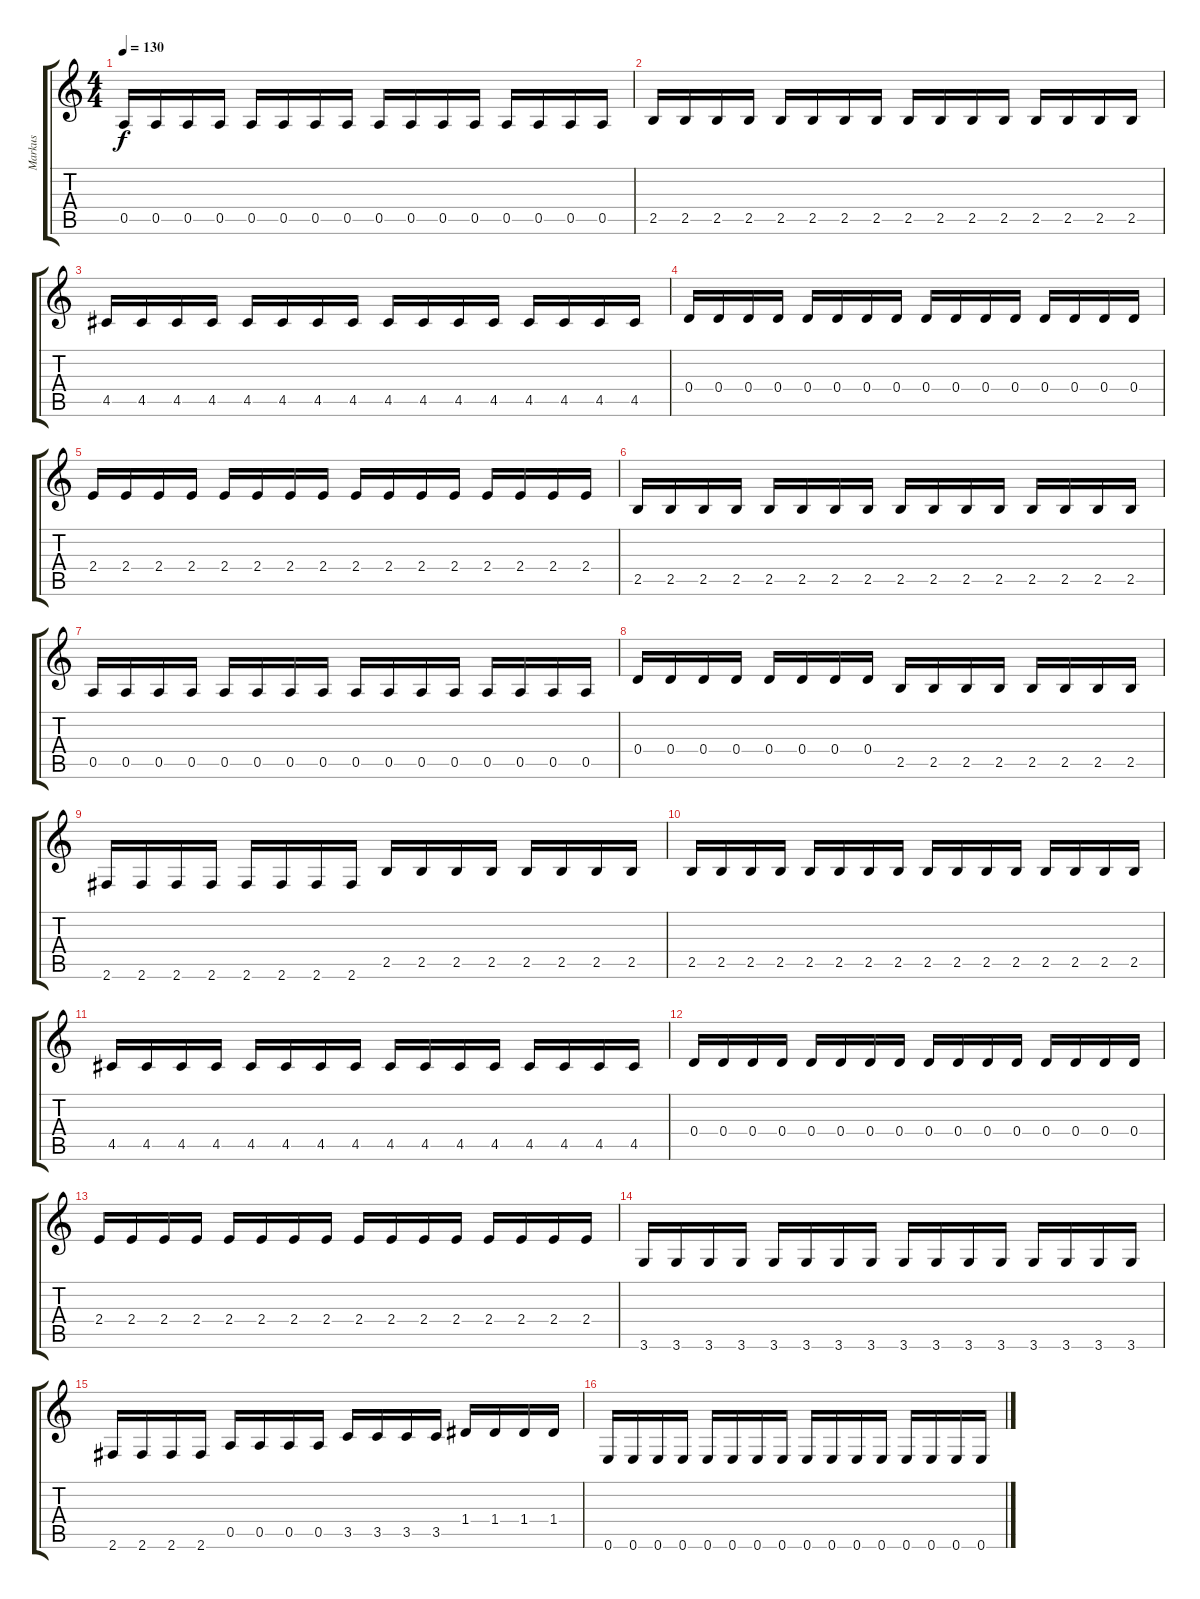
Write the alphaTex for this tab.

\track ("Markus" "Markus") {instrument electricbasspick}
\staff {score tabs}
\tuning (E4 B3 G3 D3 A2 E2) {hide}
\ts (4 4)
\tempo 130
\clef g2
\ks c
0.5.16{dy f} 0.5.16 0.5.16 0.5.16 0.5.16 0.5.16 0.5.16 0.5.16 0.5.16 0.5.16 0.5.16 0.5.16 0.5.16 0.5.16 0.5.16 0.5.16 |
2.5.16 2.5.16 2.5.16 2.5.16 2.5.16 2.5.16 2.5.16 2.5.16 2.5.16 2.5.16 2.5.16 2.5.16 2.5.16 2.5.16 2.5.16 2.5.16 |
4.5.16 4.5.16 4.5.16 4.5.16 4.5.16 4.5.16 4.5.16 4.5.16 4.5.16 4.5.16 4.5.16 4.5.16 4.5.16 4.5.16 4.5.16 4.5.16 |
0.4.16 0.4.16 0.4.16 0.4.16 0.4.16 0.4.16 0.4.16 0.4.16 0.4.16 0.4.16 0.4.16 0.4.16 0.4.16 0.4.16 0.4.16 0.4.16 |
2.4.16 2.4.16 2.4.16 2.4.16 2.4.16 2.4.16 2.4.16 2.4.16 2.4.16 2.4.16 2.4.16 2.4.16 2.4.16 2.4.16 2.4.16 2.4.16 |
2.5.16 2.5.16 2.5.16 2.5.16 2.5.16 2.5.16 2.5.16 2.5.16 2.5.16 2.5.16 2.5.16 2.5.16 2.5.16 2.5.16 2.5.16 2.5.16 |
0.5.16 0.5.16 0.5.16 0.5.16 0.5.16 0.5.16 0.5.16 0.5.16 0.5.16 0.5.16 0.5.16 0.5.16 0.5.16 0.5.16 0.5.16 0.5.16 |
0.4.16 0.4.16 0.4.16 0.4.16 0.4.16 0.4.16 0.4.16 0.4.16 2.5.16 2.5.16 2.5.16 2.5.16 2.5.16 2.5.16 2.5.16 2.5.16 |
2.6.16 2.6.16 2.6.16 2.6.16 2.6.16 2.6.16 2.6.16 2.6.16 2.5.16 2.5.16 2.5.16 2.5.16 2.5.16 2.5.16 2.5.16 2.5.16 |
2.5.16 2.5.16 2.5.16 2.5.16 2.5.16 2.5.16 2.5.16 2.5.16 2.5.16 2.5.16 2.5.16 2.5.16 2.5.16 2.5.16 2.5.16 2.5.16 |
4.5.16 4.5.16 4.5.16 4.5.16 4.5.16 4.5.16 4.5.16 4.5.16 4.5.16 4.5.16 4.5.16 4.5.16 4.5.16 4.5.16 4.5.16 4.5.16 |
0.4.16 0.4.16 0.4.16 0.4.16 0.4.16 0.4.16 0.4.16 0.4.16 0.4.16 0.4.16 0.4.16 0.4.16 0.4.16 0.4.16 0.4.16 0.4.16 |
2.4.16 2.4.16 2.4.16 2.4.16 2.4.16 2.4.16 2.4.16 2.4.16 2.4.16 2.4.16 2.4.16 2.4.16 2.4.16 2.4.16 2.4.16 2.4.16 |
3.6.16 3.6.16 3.6.16 3.6.16 3.6.16 3.6.16 3.6.16 3.6.16 3.6.16 3.6.16 3.6.16 3.6.16 3.6.16 3.6.16 3.6.16 3.6.16 |
2.6.16 2.6.16 2.6.16 2.6.16 0.5.16 0.5.16 0.5.16 0.5.16 3.5.16 3.5.16 3.5.16 3.5.16 1.4.16 1.4.16 1.4.16 1.4.16 |
0.6.16 0.6.16 0.6.16 0.6.16 0.6.16 0.6.16 0.6.16 0.6.16 0.6.16 0.6.16 0.6.16 0.6.16 0.6.16 0.6.16 0.6.16 0.6.16
